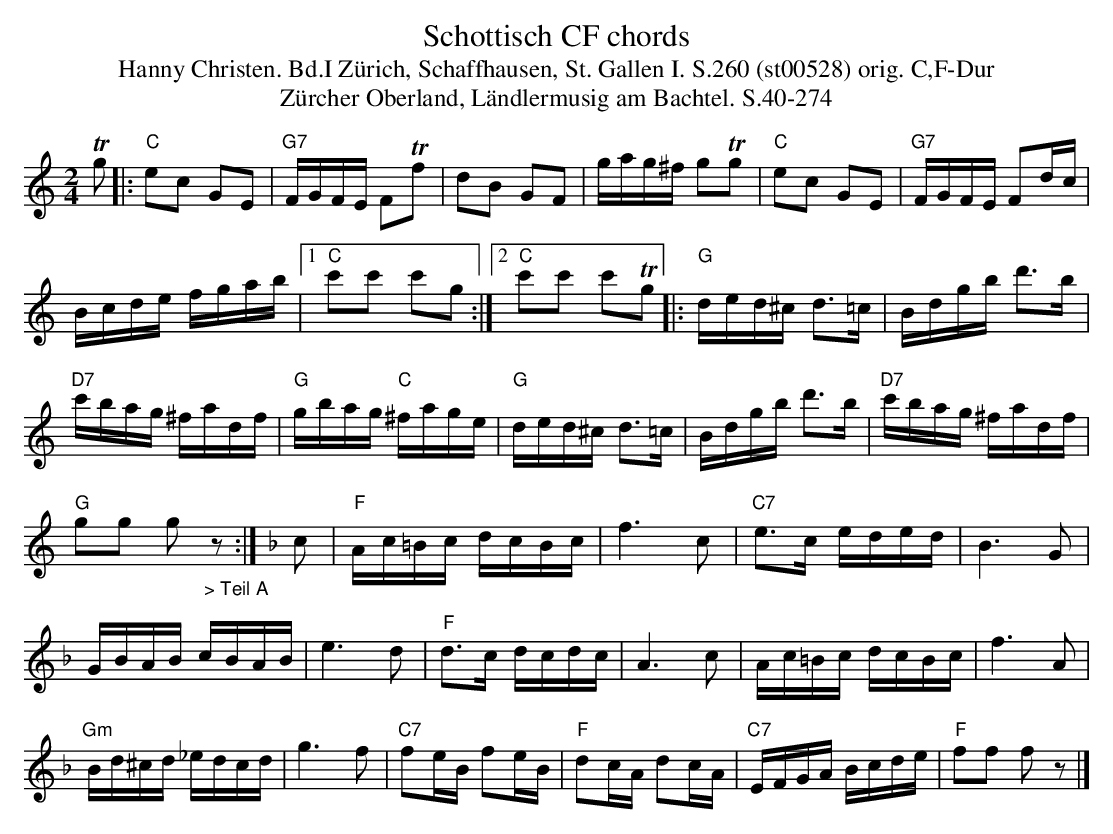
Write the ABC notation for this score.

X:1
T: Schottisch CF chords
T:Hanny Christen. Bd.I Zürich, Schaffhausen, St. Gallen I. S.260 (st00528) orig. C,F-Dur
T: Z\"urcher Oberland, L\"andlermusig am Bachtel. S.40-274
M:2/4
L:1/16
K:C %%MIDI gchordon
Tg2 |: "C"e2c2 G2E2 | "G7"FGFE F2Tf2 | d2B2 G2F2 | gag^f g2Tg2 | "C"e2c2 G2E2 | "G7"FGFE F2dc |
Bcde fgab |1 "C"c'2c'2 c'2g2 :|2 "C"c'2c'2 c'2Tg2 |: "G"ded^c d3=c | Bdgb d'3b |
 "D7"c'bag ^fadf | "G"gbag "C"^fage | "G"ded^c d3=c | Bdgb d'3b | "D7"c'bag ^fadf |
"G"g2g2 g2"_> Teil A"z2 :| [K:F] c2 |"F"Ac=Bc dcBc | f6c2 | "C7"e3c eded | B6G2 |
GBAB cBAB | e6d2 | "F"d3c dcdc | A6c2 | Ac=Bc dcBc | f6A2 |
"Gm"Bd^cd _edcd | g6f2 | "C7"f2eB f2eB | "F"d2cA d2cA | "C7"EFGA Bcde | "F"f2f2 f2z2 |]
